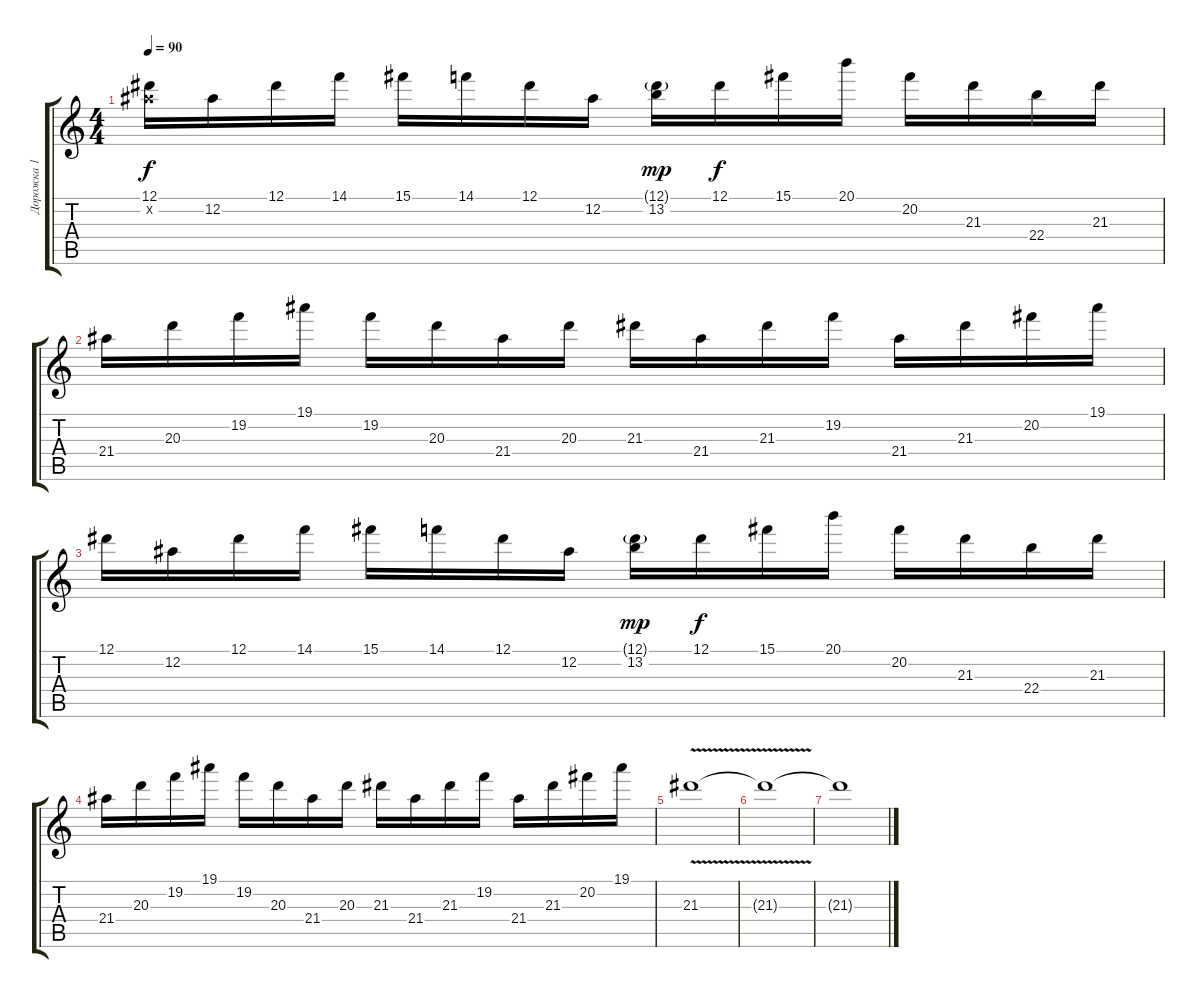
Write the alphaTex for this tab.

\track ("Дорожка 1" "Дорожка 1") {instrument distortionguitar}
\staff {score tabs}
\tuning (Eb4 Bb3 Gb3 Db3 Ab2 Eb2) {hide}
\ts (4 4)
\tempo 90
\clef g2
\ks c
(12.1 12.2{x}).16{dy f} 12.2.16 12.1.16 14.1.16 15.1.16 14.1.16 12.1.16 12.2.16 (12.1{g} 13.2).16{dy mp} 12.1.16{dy f} 15.1.16 20.1.16 20.2.16 21.3.16 22.4.16 21.3.16 |
21.4.16 20.3.16 19.2.16 19.1.16 19.2.16 20.3.16 21.4.16 20.3.16 21.3.16 21.4.16 21.3.16 19.2.16 21.4.16 21.3.16 20.2.16 19.1.16 |
12.1.16 12.2.16 12.1.16 14.1.16 15.1.16 14.1.16 12.1.16 12.2.16 (12.1{g} 13.2).16{dy mp} 12.1.16{dy f} 15.1.16 20.1.16 20.2.16 21.3.16 22.4.16 21.3.16 |
21.4.16 20.3.16 19.2.16 19.1.16 19.2.16 20.3.16 21.4.16 20.3.16 21.3.16 21.4.16 21.3.16 19.2.16 21.4.16 21.3.16 20.2.16 19.1.16 |
21.3{v}.1{volume 0} |
21.3{t}.1 |
21.3{t}.1
